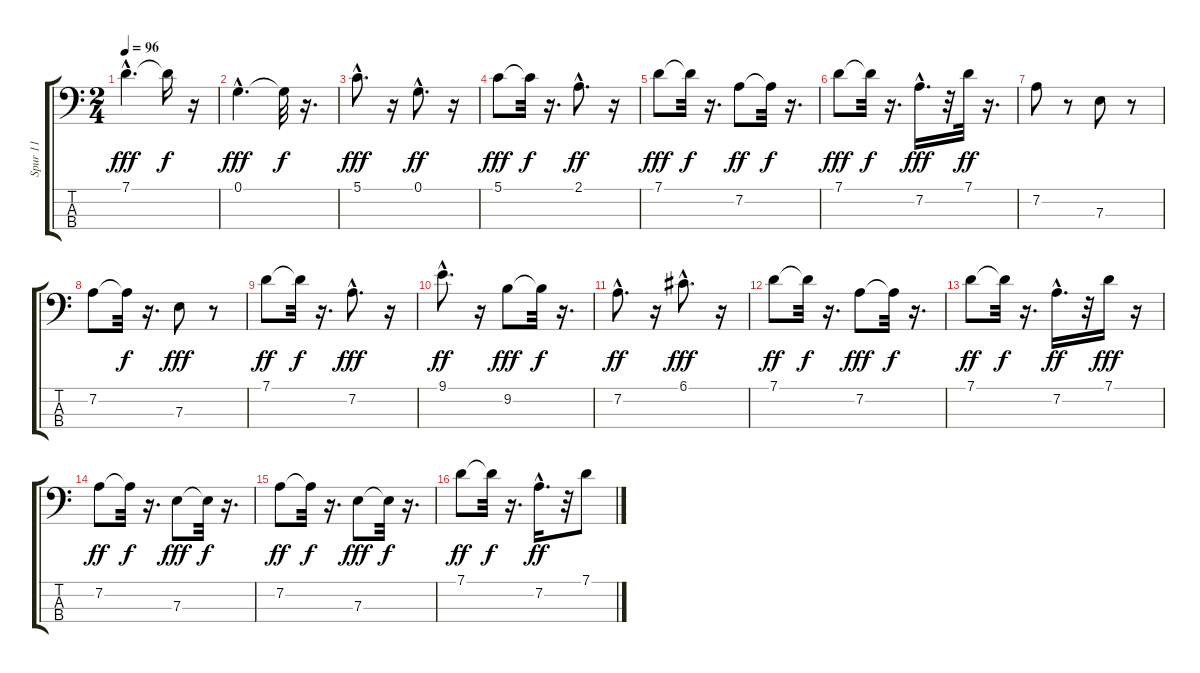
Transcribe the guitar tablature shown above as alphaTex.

\track ("Spur 11" "Spur 11") {instrument acousticbass}
\staff {score tabs}
\tuning (G2 D2 A1 E1) {hide}
\ts (2 4)
\tempo 96
\clef f4
\ks c
7.1{hac}.4{d dy fff} 7.1{t}.16{dy f} r.16 |
0.1{hac}.4{d dy fff} 0.1{t}.32{dy f} r.16{d} |
5.1{hac}.8{d dy fff} r.16 0.1{hac}.8{d dy ff} r.16 |
5.1.8{dy fff} 5.1{t}.32{dy f} r.16{d} 2.1{hac}.8{d dy ff} r.16 |
7.1.8{dy fff} 7.1{t}.32{dy f} r.16{d} 7.2.8{dy ff} 7.2{t}.32{dy f} r.16{d} |
7.1.8{dy fff} 7.1{t}.32{dy f} r.16{d} 7.2{hac}.16{d dy fff} r.32 7.1.32{dy ff} r.16{d} |
7.2.8 r.8 7.3.8 r.8 |
7.2.8 7.2{t}.32{dy f} r.16{d} 7.3.8{dy fff} r.8 |
7.1.8{dy ff} 7.1{t}.32{dy f} r.16{d} 7.2{hac}.8{d dy fff} r.16 |
9.1{hac}.8{d dy ff} r.16 9.2.8{dy fff} 9.2{t}.32{dy f} r.16{d} |
7.2{hac}.8{d dy ff instrument acousticbass} r.16 6.1{hac}.8{d dy fff} r.16 |
7.1.8{dy ff} 7.1{t}.32{dy f} r.16{d} 7.2.8{dy fff} 7.2{t}.32{dy f} r.16{d} |
7.1.8{dy ff} 7.1{t}.32{dy f} r.16{d} 7.2{hac}.16{d dy ff} r.32 7.1.16{dy fff} r.16 |
7.2.8{dy ff} 7.2{t}.32{dy f} r.16{d} 7.3.8{dy fff} 7.3{t}.32{dy f} r.16{d} |
7.2.8{dy ff} 7.2{t}.32{dy f} r.16{d} 7.3.8{dy fff} 7.3{t}.32{dy f} r.16{d} |
7.1.8{dy ff} 7.1{t}.32{dy f} r.16{d} 7.2{hac}.16{d dy ff} r.32 7.1.8
